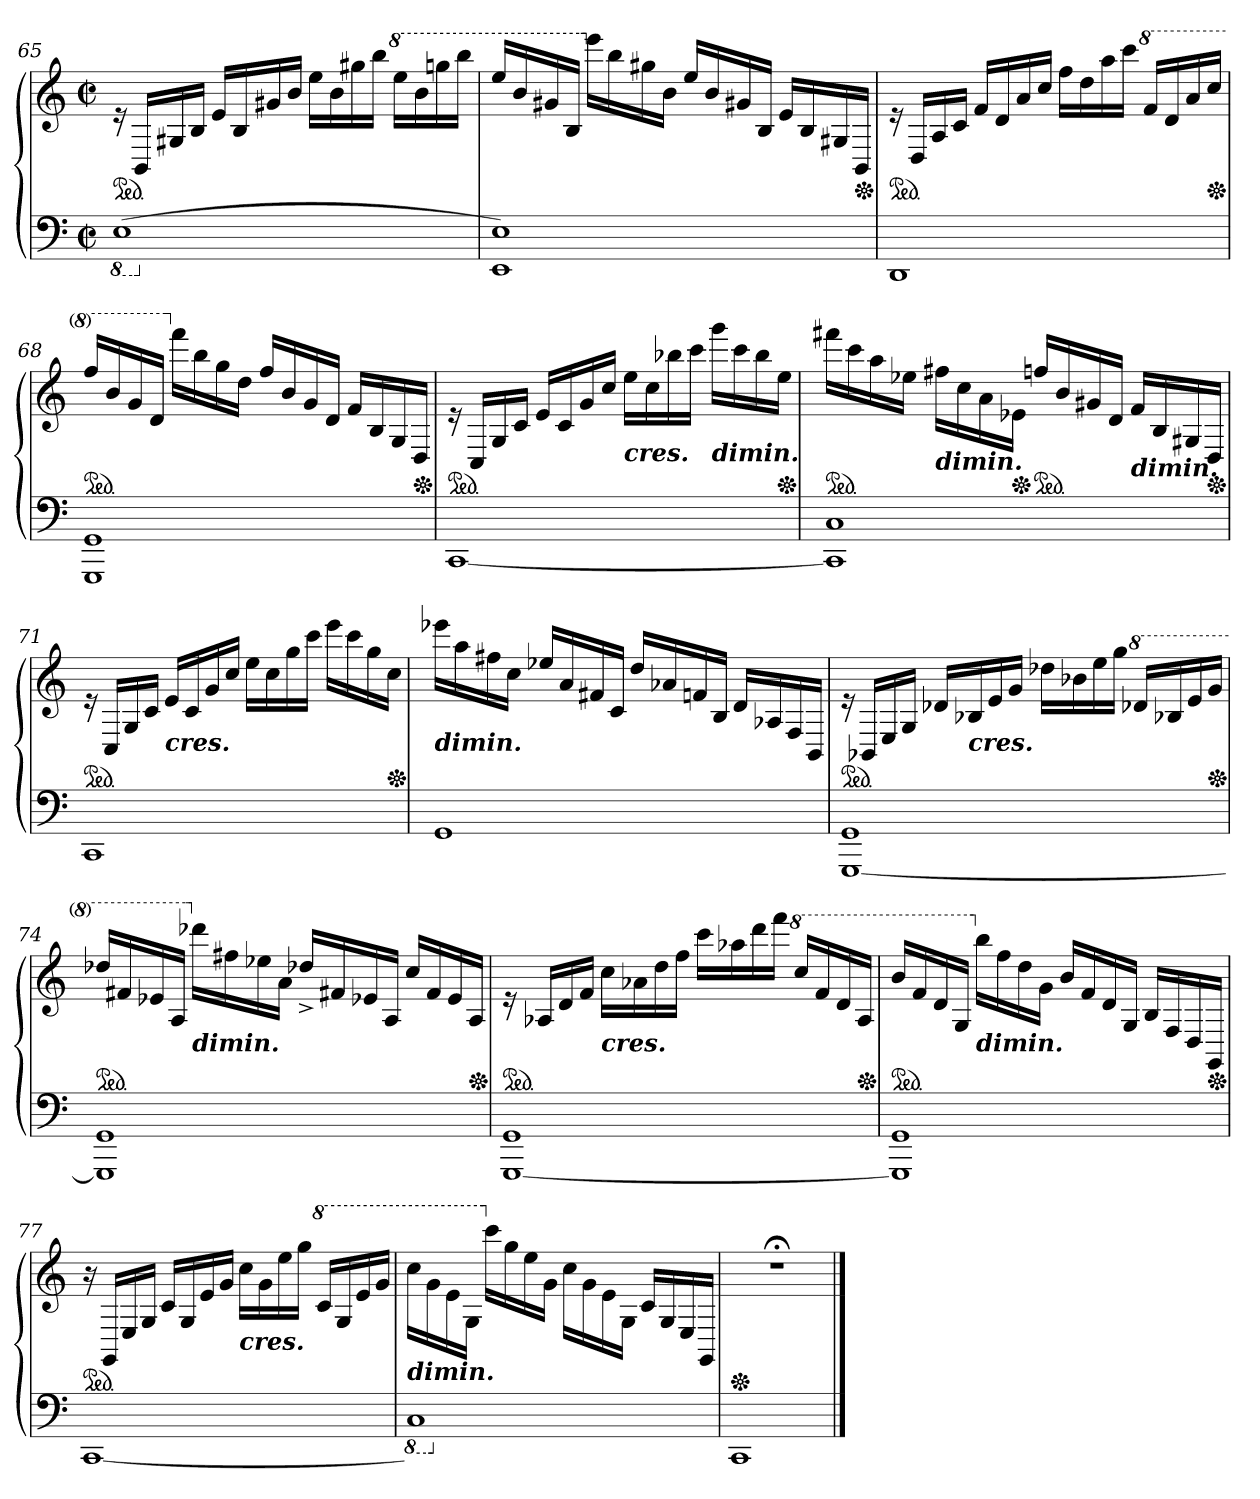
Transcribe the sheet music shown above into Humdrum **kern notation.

**kern	**kern
*part1	*part1
*staff2	*staff1
*clefF4	*clefG2
*k[]	*k[]
*M2/2	*M2/2
*met(c|)	*met(c|)
*8ba	*
*	*ped
=65	=65
(<1EE	16re
.	16BB/LL
.	16G#X
.	16B/JJ
.	16eLL
.	16B
.	16g#X
.	16bJJ
.	16eeLL
.	16b
.	16gg#X
.	16bbJJ
*	*8va
.	16eeeLL
.	16bb
.	16ggg
.	16bbbJJ
=66	=66
*X8ba	*
1EE 1E)	16eeeLL
.	16bb
.	16gg#X
.	16bJJ
*	*X8va
.	16eeeLL
.	16bb
.	16gg#
.	16bJJ
.	16eeLL
.	16b
.	16g#X
.	16BJJ
.	16eLL
.	16B
.	16G#X
*	*Xped
.	16BB/JJ
=67	=67
*	*ped
1DD	16re
.	16D/LL
.	16A/
.	16c/JJ
.	16fLL
.	16d
.	16a
.	16ccJJ
.	16ffLL
.	16dd
.	16aa
.	16cccJJ
*	*8va
.	16ffLL
.	16dd
.	16aa
*	*Xped
.	16cccJJ
=68	=68
*	*ped
1GGG 1GG	16fffLL
.	16bb
.	16gg
.	16ddJJ
*	*X8va
.	16fffLL
.	16bb
.	16gg
.	16ddJJ
.	16ffLL
.	16b
.	16g
.	16dJJ
.	16fLL
.	16B
.	16G/
*	*Xped
.	16D/JJ
=69	=69
*	*ped
[1CC	16re
.	16C/LL
.	16G/
.	16c/JJ
.	16eLL
.	16c
.	16g
.	16ccJJ
!	!LO:TX:c:Bi:t=cres.
.	16eeLL
.	16cc
.	16bb-X
.	16cccJJ
!	!LO:TX:c:Bi:t=dimin.
.	16gggLL
.	16ccc
.	16bb-
*	*Xped
.	16eeJJ
=70	=70
!	!LO:TX:c:Bi:t=dimin.
*	*ped
1CC] 1C	16fff#XLL
.	16ccc
.	16aa
.	16ee-XJJ
!	!LO:TX:c:Bi:t=dimin.
.	16ff#XLL
.	16cc
.	16a
*	*Xped
.	16e-XJJ
!	!LO:TX:c:Bi:t=dimin.
*	*ped
.	16ffnLL
.	16b
.	16g#X
.	16dJJ
!	!LO:TX:c:Bi:t=dimin.
.	16fLL
.	16B
.	16G#X/
*	*Xped
.	16D/JJ
=71	=71
*	*ped
1CC	16re
.	16C/LL
.	16G/
.	16c/JJ
!	!LO:TX:c:Bi:t=cres.
.	16eLL
.	16c
.	16g
.	16ccJJ
.	16eeLL
.	16cc
.	16gg
.	16cccJJ
.	16eeeLL
.	16ccc
.	16gg
*	*Xped
.	16ccJJ
=72	=72
!	!LO:TX:c:Bi:t=dimin.
1GG	16eee-XLL
.	16aa
.	16ff#X
.	16ccJJ
.	16ee-XLL
.	16a
.	16f#X
.	16cJJ
.	16ddLL
.	16a-X
.	16fn
.	16BJJ
.	16dLL
.	16A-X
.	16F/
.	16BB/JJ
=73	=73
*	*ped
[1GGG 1GG	16re
.	16BB-XLL
.	16E/
.	16G/JJ
.	16d-XLL
!	!LO:TX:c:Bi:t=cres.
.	16B-X
.	16e
.	16gJJ
.	16dd-XLL
.	16b-X
.	16ee
.	16ggJJ
*	*8va
.	16dd-XLL
.	16b-X
.	16ee
*	*Xped
.	16ggJJ
=74	=74
*	*ped
1GGG] 1GG	16ddd-XLL
.	16ff#X
.	16ee-X
.	16aJJ
*	*X8va
!	!LO:TX:c:Bi:t=dimin.
.	16ddd-LL
.	16ff#
.	16ee-
.	16aJJ
.	16dd-X^>LL
.	16f#X
.	16e-X
.	16AJJ
.	16ccLL
.	16f#
.	16e-
*	*Xped
.	16AJJ
=75	=75
*	*ped
[1GGG 1GG	16re
.	16A-XLL
.	16d
.	16fJJ
!	!LO:TX:c:Bi:t=cres.
.	16ccLL
.	16a-X
.	16dd
.	16ffJJ
.	16cccLL
.	16aa-X
.	16ddd
.	16fffJJ
*	*8va
.	16cccLL
.	16ff
.	16dd
*	*Xped
.	16a-JJ
=76	=76
*	*ped
1GGG] 1GG	16bbLL
.	16ff
.	16dd
.	16gJJ
*	*X8va
!	!LO:TX:c:Bi:t=dimin.
.	16bbLL
.	16ff
.	16dd
.	16gJJ
.	16bLL
.	16f
.	16d
.	16G/JJ
.	16B/LL
.	16F/
.	16D/
*	*Xped
.	16GG/JJ
=77	=77
*	*ped
[1CC	16r
.	16GG/LL
.	16E/
.	16G/JJ
.	16c\LL
.	16G/
.	16e
.	16gJJ
!	!LO:TX:c:Bi:t=cres.
.	16ccLL
.	16g
.	16ee
.	16ggJJ
*	*8va
.	16ccLL
.	16g
.	16ee
.	16ggJJ
=78	=78
*8ba	*
!	!LO:TX:c:Bi:t=dimin.
1CC]	16ccc\LL
.	16gg\
.	16ee\
.	16g\JJ
*	*X8va
.	16ccc\LL
.	16gg\
.	16ee\
.	16g\JJ
.	16cc\LL
.	16g\
.	16e\
.	16G/JJ
.	16c/LL
.	16G/
.	16E/
.	16GG/JJ
=79	=79
*X8ba	*
*	*Xped
1CC	1r;<dd
==	==
*-	*-
